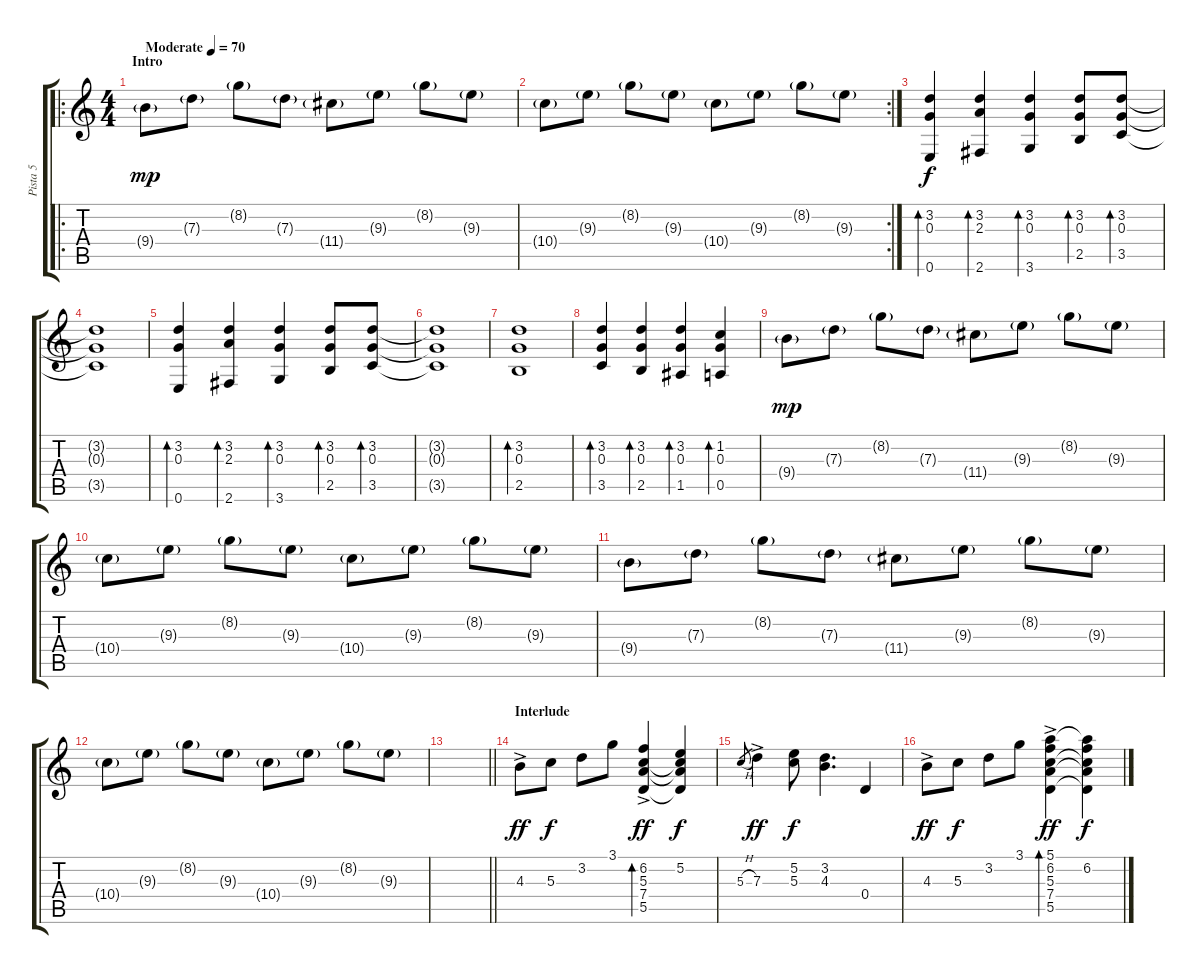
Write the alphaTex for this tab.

\track ("Pista 5" "Pista 5") {instrument electricguitarjazz}
\staff {score tabs}
\tuning (E4 B3 G3 D3 A2 E2) {hide}
\ro
\ts (4 4)
\section ("" "Intro")
\tempo (70 "Moderate")
\clef g2
\ks c
9.4{g}.8{dy mp volume 3 instrument electricguitarjazz} 7.3{g}.8 8.2{g}.8 7.3{g}.8 11.4{g}.8 9.3{g}.8 8.2{g}.8 9.3{g}.8 |
\rc 2
10.4{g}.8 9.3{g}.8 8.2{g}.8 9.3{g}.8 10.4{g}.8 9.3{g}.8 8.2{g}.8 9.3{g}.8 |
(3.2 0.3 0.6).4{bd 60 dy f volume 4} (3.2 2.3 2.6).4{bd 60} (3.2 0.3 3.6).4{bd 60} (3.2 0.3 2.5).8{bd 60} (3.2 0.3 3.5).8{bd 60} |
(3.2{t} 0.3{t} 3.5{t}).1 |
(3.2 0.3 0.6).4{bd 60} (3.2 2.3 2.6).4{bd 60} (3.2 0.3 3.6).4{bd 60} (3.2 0.3 2.5).8{bd 60} (3.2 0.3 3.5).8{bd 60} |
(3.2{t} 0.3{t} 3.5{t}).1 |
(3.2 0.3 2.5).1{bd 60} |
(3.2 0.3 3.5).4{bd 60} (3.2 0.3 2.5).4{bd 60} (3.2 0.3 1.5).4{bd 60} (1.2 0.3 0.5).4{bd 60} |
9.4{g}.8{dy mp volume 5} 7.3{g}.8 8.2{g}.8 7.3{g}.8 11.4{g}.8 9.3{g}.8 8.2{g}.8 9.3{g}.8 |
10.4{g}.8 9.3{g}.8 8.2{g}.8 9.3{g}.8 10.4{g}.8 9.3{g}.8 8.2{g}.8 9.3{g}.8 |
9.4{g}.8 7.3{g}.8 8.2{g}.8 7.3{g}.8 11.4{g}.8 9.3{g}.8 8.2{g}.8 9.3{g}.8 |
10.4{g}.8 9.3{g}.8 8.2{g}.8 9.3{g}.8 10.4{g}.8 9.3{g}.8 8.2{g}.8 9.3{g}.8 |
\barLineRight lightlight
|
\section ("" "Interlude")
4.3{ac}.8{dy ff volume 3} 5.3.8{dy f} 3.2.8 3.1.8 (6.2{ac} 5.3 7.4 5.5).4{bd 60 dy ff} (5.2 5.3{t} 7.4{t} 5.5{t}).4{dy f} |
5.3{h}.8{gr} 7.3{ac}.4{dy ff} (5.2 5.3).8{dy f} (3.2 4.3).4{d} 0.4.4 |
4.3{ac}.8{dy ff} 5.3.8{dy f} 3.2.8 3.1.8 (5.1{ac} 6.2 5.3 7.4 5.5).4{bd 60 dy ff} (5.1{t} 6.2 5.3{t} 7.4{t} 5.5{t}).4{dy f}
